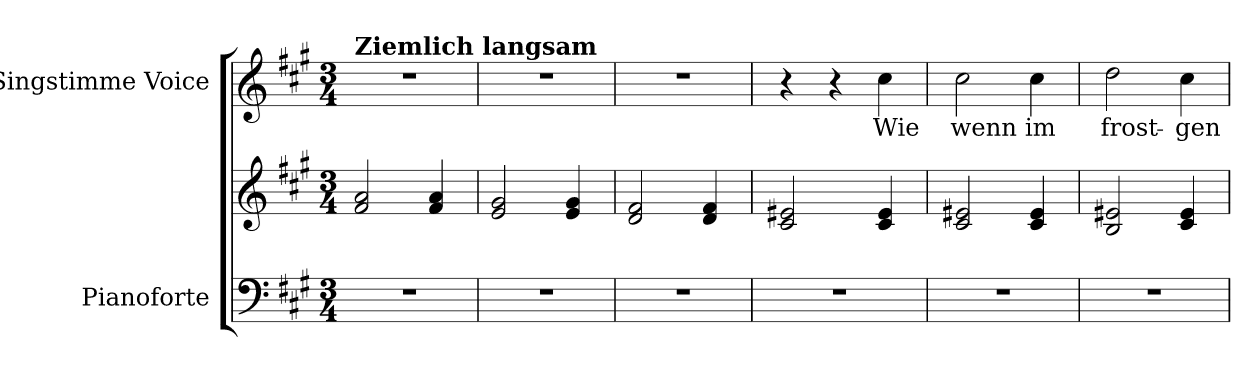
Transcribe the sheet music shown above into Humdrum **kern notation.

**kern	**kern	**dynam	**kern	**text
*part2	*part2	*part2	*part1	*part1
*staff3	*staff2	*staff2/3	*staff1	*staff1
*I"Pianoforte	*	*	*I"Singstimme Voice	*
*I'Pno	*	*	*	*
*clefF4	*clefG2	*	*clefG2	*
*k[f#c#g#]	*k[f#c#g#]	*	*k[f#c#g#]	*
*M3/4	*M3/4	*	*M3/4	*
=1	=1	=1	=1	=1
!	!	!	!LO:TX:a:B:t=Ziemlich langsam	!
!	!	!LO:DY:b	!	!
!	!	!LO:DY:n=1:b	!	!
2.r	2f#/ 2a/	pp other-dynamics	2.r	.
.	4f#/ 4a/	.	.	.
=2	=2	=2	=2	=2
2.r	2e/ 2g#/	.	2.r	.
.	4e/ 4g#/	.	.	.
=3	=3	=3	=3	=3
2.r	2d/ 2f#/	.	2.r	.
.	4d/ 4f#/	.	.	.
=4	=4	=4	=4	=4
2.r	2c#/ 2e#X/	.	4r	.
.	.	.	4r	.
.	4c#/ 4e#/	.	4cc#\	Wie
=5	=5	=5	=5	=5
2.r	2c#/ 2e#X/	.	2cc#\	wenn
.	4c#/ 4e#/	.	4cc#\	im
=6	=6	=6	=6	=6
2.r	2B/ 2e#X/	.	2dd\	frost-
.	4c#/ 4e#/	.	4cc#\	-gen
=	=	=	=	=
*-	*-	*-	*-	*-
